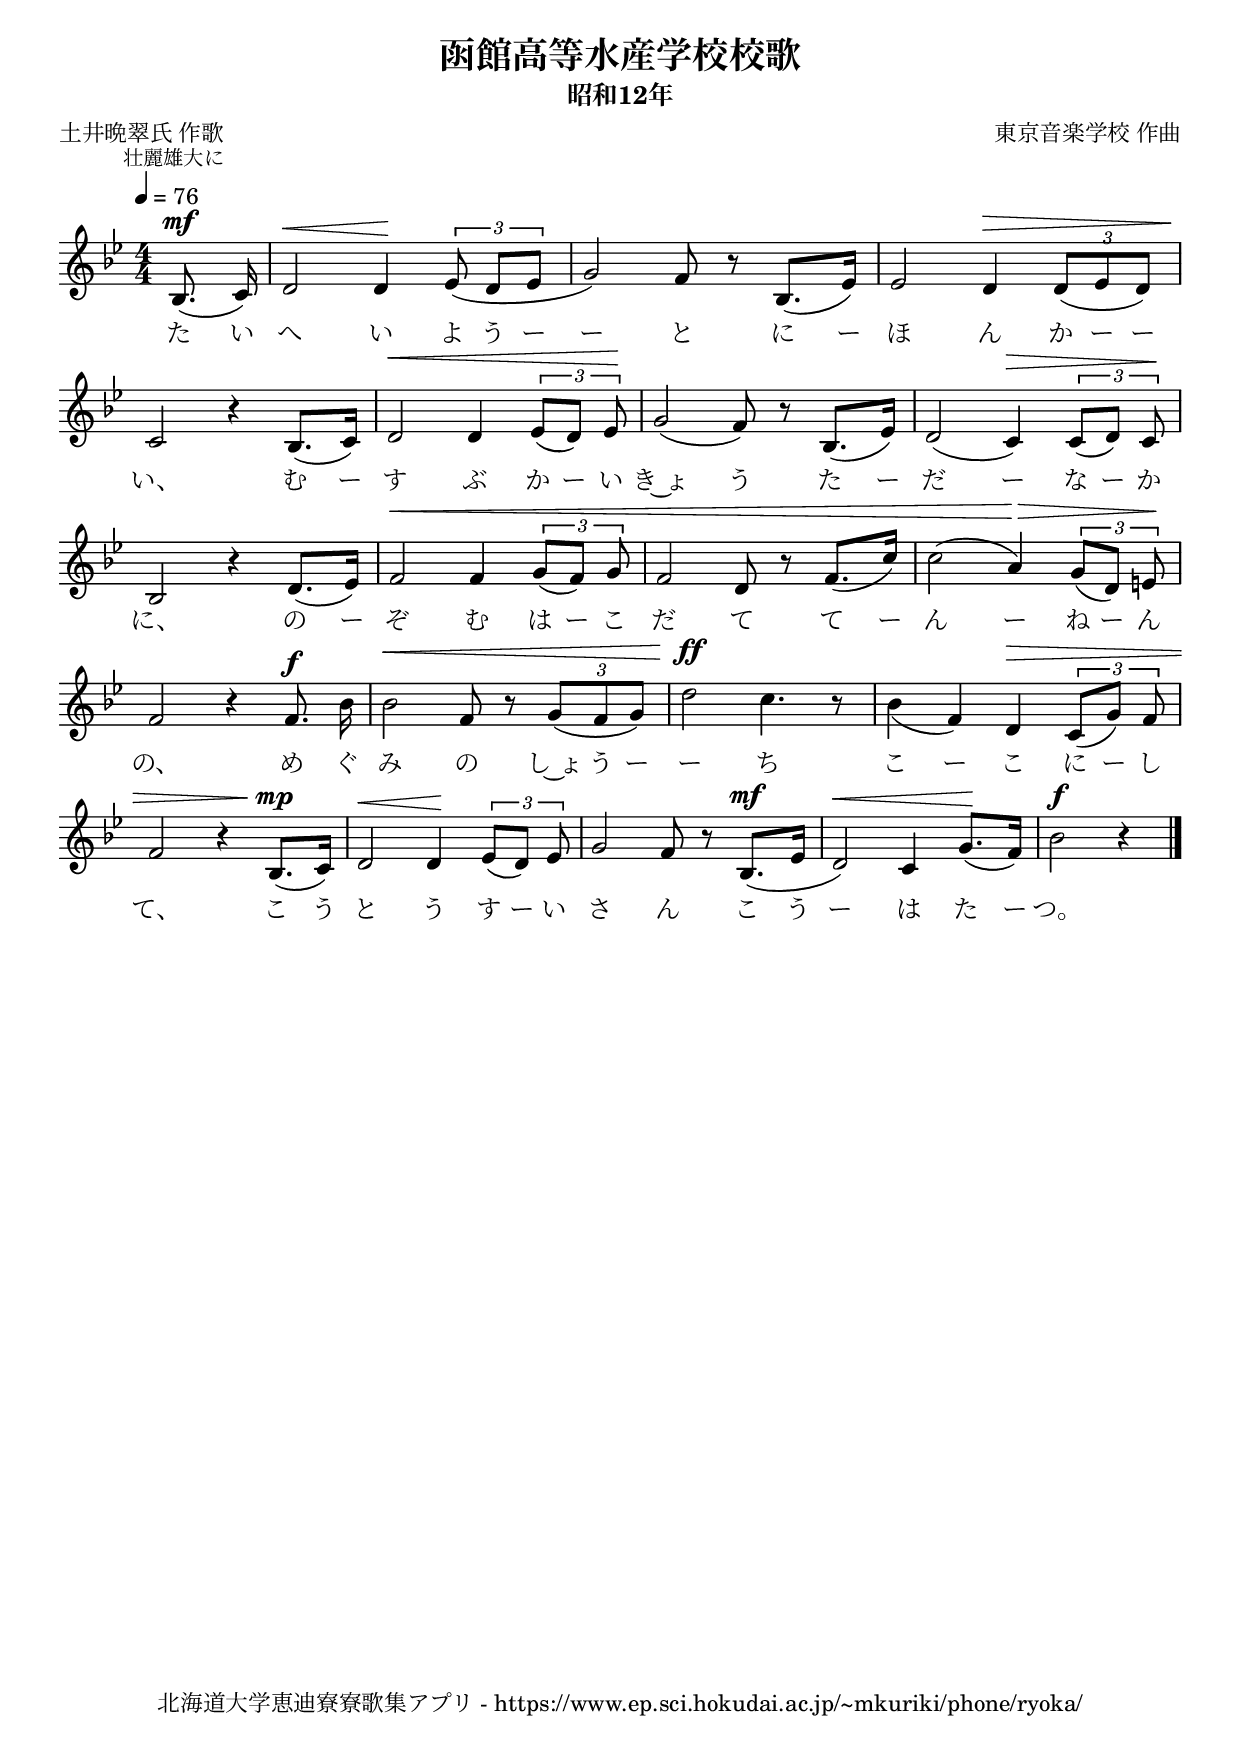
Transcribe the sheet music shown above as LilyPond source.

\version "2.18.2"

\paper {indent = 0}

\header {
  title = "函館高等水産学校校歌"
  subtitle = "昭和12年"
  composer = "東京音楽学校 作曲"
  poet = "土井晩翠氏 作歌"
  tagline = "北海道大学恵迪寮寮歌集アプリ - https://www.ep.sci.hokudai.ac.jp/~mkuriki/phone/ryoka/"
}

melody = \relative c'{
  \tempo 4 = 76
  \autoBeamOff
  \numericTimeSignature
  \override BreathingSign.text = \markup { \musicglyph #"scripts.upedaltoe" } % ブレスの記号指定
  \key g \minor
  \time 4/4
  \set melismaBusyProperties = #'()
  \mark \markup \small "壮麗雄大に"
  \partial 4 bes8. ^\mf ( c16 ) |
  d2 ^\< d4 \! \tuplet 3/2 { ees8 ( d [ ees ] }  |
  g2 ) f8 r bes,8. ([ ees16 ]) |
  ees2 d4 ^\> \tuplet 3/2 { d8 ([ ees d ]) }  | \break
  c2 \! r4 bes8. ([ c16 ])  |
  d2 ^\< d4 \tuplet 3/2 { ees8 ([ d ]) ees \! } |
  g2 ( f8 ) r bes,8. ([ ees16 ]) |
  d2 ( c4 ) ^\> \tuplet 3/2 { c8 ([ d ]) c \! } | \break
  bes2 r4 d8. ([ ees16 ]) |
  f2 ^\< f4 \tuplet 3/2 { g8 ([ f ]) g } |
  f2 d8 r f8. ([ c'16 ]) |
  c2 ( a4 ) ^\> \tuplet 3/2 { g8 ([ d ]) e \! } | \break
  f2 r4 f8. ^\f bes16 |
  bes2 ^\< f8 r \tuplet 3/2 { g ([ f g ])} |
  d'2 ^\ff c4. r8 |
  bes4 _( f4 ) d ^\> \tuplet 3/2 { c8 ([ g' ]) f } | \break
  f2 r4 bes,8. ^\mp ([ c16 ]) |
  d2 ^\< d4 \! \tuplet 3/2 { ees8 ([ d ]) ees } |
  g2 f8 r bes,8. ^\mf ([ ees16 ] |
  d2 ^\< ) c4 g'8. \! ([ f16 ]) |
  bes2 ^\f r4
  \bar "|."
}

text = \lyricmode {
  た い へ い よ う ー ー と に ー ほ ん か ー ー
  い、 む ー す ぶ か ー い き~ょ う た ー だ ー な ー か
  に、 の ー ぞ む は ー こ だ て て ー ん ー ね ー ん
  の、 め ぐ み の し~ょ う ー ー ち こ ー こ に ー し
  て、 こ う と う す ー い さ ん こ う ー は た ー つ。
}

\score {
  <<
    % ギターコード
    %{
    \new ChordNames \with {midiInstrument = #"acoustic guitar (nylon)"}{
      \set chordChanges = ##t
      \harmony
    }
    %}
    
    % メロディーライン
    \new Voice = "one"{\melody}
    % 歌詞
    \new Lyrics \lyricsto "one" \text
    % 太鼓
    % \new DrumStaff \with{
    %   \remove "Time_signature_engraver"
    %   drumStyleTable = #percussion-style
    %   \override StaffSymbol.line-count = #1
    %   \hide Stem
    % }
    % \drum
  >>
  
\midi {}
\layout {
  \context {
    \Score
    \remove "Bar_number_engraver"
  }
}

}


